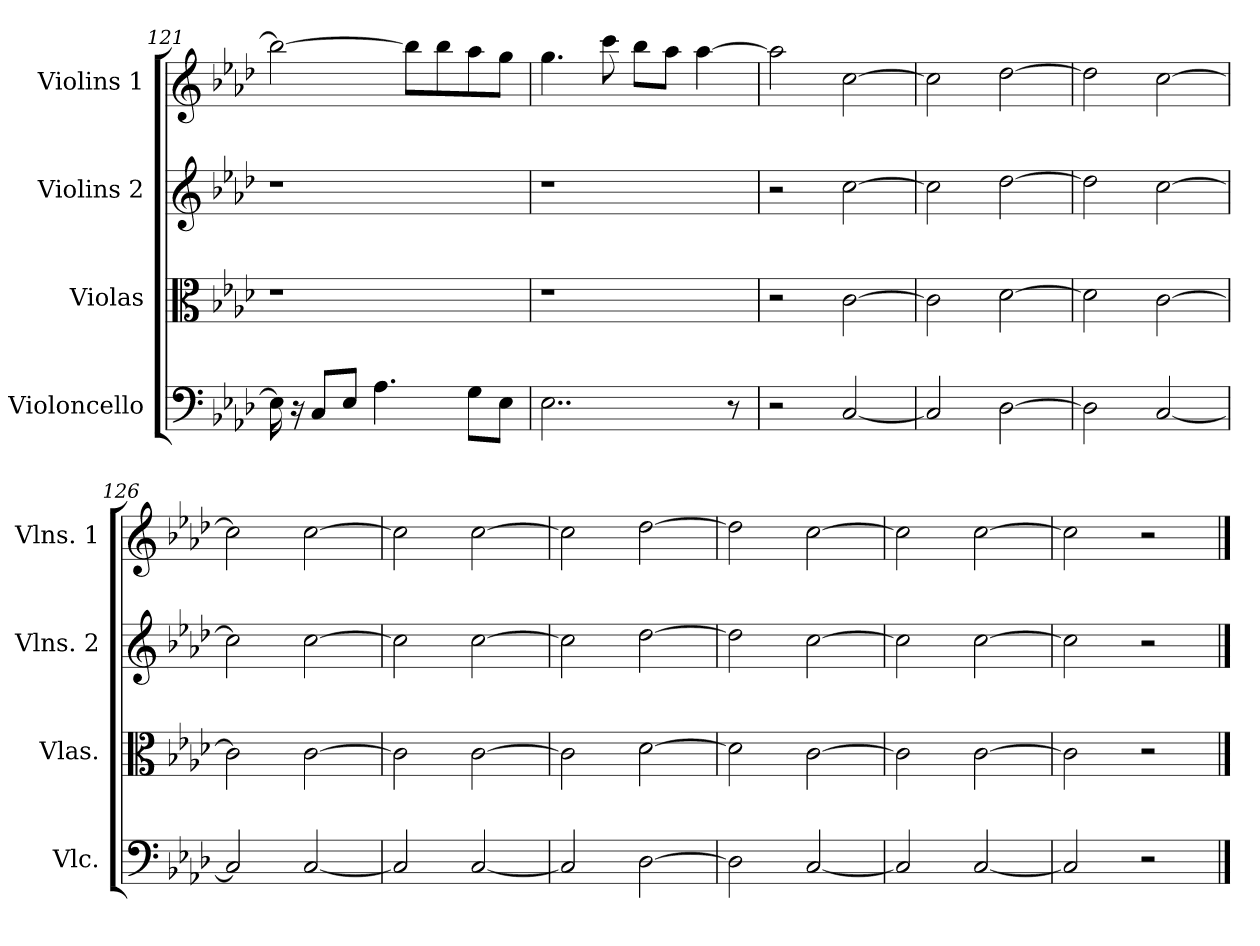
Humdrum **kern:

**kern	**kern	**kern	**kern
*part4	*part3	*part2	*part1
*staff4	*staff3	*staff2	*staff1
*I"Violoncello	*I"Violas	*I"Violins 2	*I"Violins 1
*I'Vlc.	*I'Vlas.	*I'Vlns. 2	*I'Vlns. 1
*clefF4	*clefC3	*clefG2	*clefG2
*k[b-e-a-d-]	*k[b-e-a-d-]	*k[b-e-a-d-]	*k[b-e-a-d-]
*A-:	*A-:	*A-:	*A-:
=121	=121	=121	=121
16E-\]	1r	1r	2bb-\_
16r	.	.	.
8C/L	.	.	.
8E-/J	.	.	.
4.A-\	.	.	.
.	.	.	8bb-\L]
.	.	.	8bb-\
8G\L	.	.	8aa-\
8E-\J	.	.	8gg\J
=122	=122	=122	=122
2..E-\	1r	1r	4.gg\
.	.	.	8ccc\
.	.	.	8bb-\L
.	.	.	8aa-\J
.	.	.	[4aa-\
8r	.	.	.
!!LO:PB:g=z
=123	=123	=123	=123
2r	2r	2r	2aa-\]
[2C/	[2c\	[2cc\	[2cc\
=124	=124	=124	=124
2C/]	2c\]	2cc\]	2cc\]
[2D-\	[2d-\	[2dd-\	[2dd-\
=125	=125	=125	=125
2D-\]	2d-\]	2dd-\]	2dd-\]
[2C/	[2c\	[2cc\	[2cc\
!!LO:PB:g=z
=126	=126	=126	=126
2C/]	2c\]	2cc\]	2cc\]
[2C/	[2c\	[2cc\	[2cc\
=127	=127	=127	=127
2C/]	2c\]	2cc\]	2cc\]
[2C/	[2c\	[2cc\	[2cc\
=128	=128	=128	=128
2C/]	2c\]	2cc\]	2cc\]
[2D-\	[2d-\	[2dd-\	[2dd-\
=129	=129	=129	=129
2D-\]	2d-\]	2dd-\]	2dd-\]
[2C/	[2c\	[2cc\	[2cc\
!!LO:PB:g=z
=130	=130	=130	=130
2C/]	2c\]	2cc\]	2cc\]
[2C/	[2c\	[2cc\	[2cc\
=131	=131	=131	=131
2C/]	2c\]	2cc\]	2cc\]
2r	2r	2r	2r
==	==	==	==
*-	*-	*-	*-
